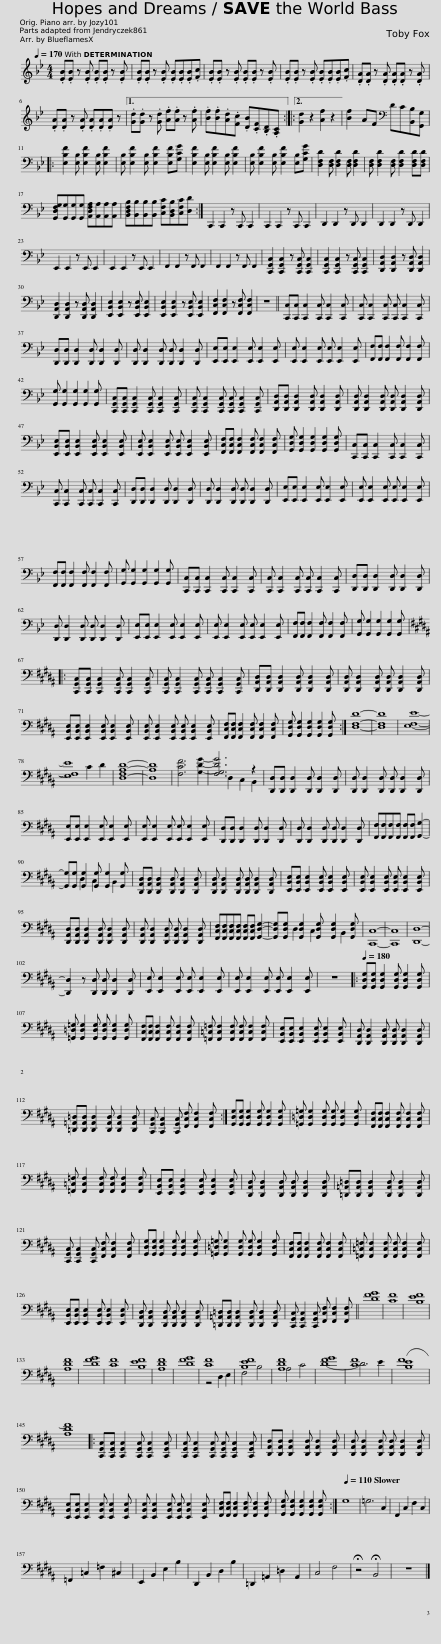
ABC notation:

X:1
%%score ( 1 2 )
L:1/8
Q:1/4=170
M:4/4
I:linebreak $
K:Bb
V:1 treble
V:2 treble
V:1
 .[EB].[EB] z .[EB] .[EB].[EB] z .[EB] | .[EB].[EB] z .[EB] .[EB].[EB].[EB].[Fc] | .[EB].[EB] z .[EB] .[EB].[EB] z .[EB] | .[EB].[EB] z .[EB] .[EB].[EB].[EB].[Fc] | .[DA].[DA] z .[DA] .[DA].[DA] z .[DA] |$ %5
 .[DA].[DA] z .[DA] .[DA].[DA].[DA] z |1 .[Gd].[Gd] z .[Gd] .[Af].[Af] z .[Af] | .[Bf].[Bf].[Ad].[Fc] .[DB].[CF].[B,D].[A,C] ::2 [Gd]2 z2 [Af]2 z2 || [Bf]2 AF[K:bass] DC[B,,B,][G,,G,] |:$ %10
 [E,B,F]2 [E,B,] [E,B,F]2 [E,B,] [E,B,F]2 | [E,B,] [E,B,F]2 [E,B,] [E,B,F]2 [E,B,F][G,CG] | [E,B,F]2 [E,B,] [E,B,F]2 [E,B,] [E,B,F]2 | [E,B,] [E,B,F]2 [E,B,] [E,B,F]2 [E,B,][G,CG] | [D,F,D]2 [D,F,] [D,F,D]2 [D,F,] [D,F,D]2 | %15
 [D,F,] [D,F,D]2 [D,F,] [D,F,D]2 [D,F,D][D,F,D] |$ [G,,D,F,G,][G,,G,][G,,G,][G,,G,] [A,,D,F,A,][A,,A,][A,,A,][A,,A,] | [B,,D,F,B,][B,,B,][B,,B,][B,,B,] [C,F,C][B,,D,B,][C,F,C][D,D] :| C,,2 C,,2 z C,, C,,2 | C,,2 C,,2 z C,, C,,2 | %20
 D,,2 D,,2 z D,, D,,2 | D,,2 D,,2 z D,, D,,2 |$ E,,2 E,,2 z E,, E,,2 | E,,2 E,,2 z E,, E,,2 | F,,2 F,,2 z F,, F,,2 | %25
 F,,2 F,,2 z F,, F,,2 | [C,,G,,C,]2 [C,,G,,C,]2 z [C,,G,,C,] [C,,G,,C,]2 | [C,,G,,C,]2 [C,,G,,C,]2 z [C,,G,,C,] [C,,G,,C,]2 | [D,,A,,D,]2 [D,,A,,D,]2 z [D,,A,,D,] [D,,A,,D,]2 |$ [D,,A,,D,]2 [D,,A,,D,]2 z [D,,A,,D,] [D,,A,,D,]2 | %30
 [E,,B,,E,]2 [E,,B,,E,]2 z [E,,B,,E,] [E,,B,,E,]2 | [E,,B,,E,]2 [E,,B,,E,]2 z [E,,B,,E,] [E,,B,,E,]2 | [F,,C,F,]2 [F,,C,F,]2 z [F,,C,F,] [F,,C,F,]2 | z8 || [C,,C,][C,,C,] [C,,C,]2 [C,,C,] [C,,C,]2 [C,,C,] | %35
 [C,,C,] [C,,C,]2 [C,,C,] [C,,C,] [C,,C,]2 [C,,C,] |$ [D,,D,][D,,D,] [D,,D,]2 [D,,D,] [D,,D,]2 [D,,D,] | [D,,D,] [D,,D,]2 [D,,D,] [D,,D,] [D,,D,]2 [D,,D,] | [E,,E,][E,,E,] [E,,E,]2 [E,,E,] [E,,E,]2 [E,,E,] | [E,,E,] [E,,E,]2 [E,,E,] [E,,E,] [E,,E,]2 [E,,E,] | %40
 [F,,F,][F,,F,] [F,,F,]2 [F,,F,] [F,,F,]2 [F,,F,] |$ [G,,G,] [G,,G,]2 [G,,G,]2 [G,,G,]2 [G,,G,] | [C,,G,,C,][C,,G,,C,] [C,,G,,C,]2 [C,,G,,C,] [C,,G,,C,]2 [C,,G,,C,] | [C,,G,,C,] [C,,G,,C,]2 [C,,G,,C,] [C,,G,,C,] [C,,G,,C,]2 [C,,G,,C,] | [D,,A,,D,][D,,A,,D,] [D,,A,,D,]2 [D,,A,,D,] [D,,A,,D,]2 [D,,A,,D,] | %45
 [D,,A,,D,] [D,,A,,D,]2 [D,,A,,D,] [D,,A,,D,] [D,,A,,D,]2 [D,,A,,D,] |$ [E,,B,,E,][E,,B,,E,] [E,,B,,E,]2 [E,,B,,E,] [E,,B,,E,]2 [E,,B,,E,] | [E,,B,,E,] [E,,B,,E,]2 [E,,B,,E,] [E,,B,,E,] [E,,B,,E,]2 [E,,B,,E,] | [F,,C,F,][F,,C,F,] [F,,C,F,]2 [F,,C,F,] [F,,C,F,]2 [F,,C,F,] | [G,,D,G,] [G,,D,G,]2 [G,,D,G,]2 [G,,D,G,]2 [G,,D,G,] | %50
 [C,,C,][C,,C,] [C,,C,]2 [C,,C,] [C,,C,]2 [C,,C,] |$ [C,,C,] [C,,C,]2 [C,,C,] [C,,C,] [C,,C,]2 [C,,C,] | [D,,D,][D,,D,] [D,,D,]2 [D,,D,] [D,,D,]2 [D,,D,] | [D,,D,] [D,,D,]2 [D,,D,] [D,,D,] [D,,D,]2 [D,,D,] | [E,,E,][E,,E,] [E,,E,]2 [E,,E,] [E,,E,]2 [E,,E,] | %55
 [E,,E,] [E,,E,]2 [E,,E,] [E,,E,] [E,,E,]2 [E,,E,] |$ [F,,F,][F,,F,] [F,,F,]2 [F,,F,] [F,,F,]2 [F,,F,] | [G,,G,] [G,,G,]2 [G,,G,]2 [G,,G,]2 [G,,G,] | [C,,C,][C,,C,] [C,,C,]2 [C,,C,] [C,,C,]2 [C,,C,] | [C,,C,] [C,,C,]2 [C,,C,] [C,,C,] [C,,C,]2 [C,,C,] | %60
 [D,,D,][D,,D,] [D,,D,]2 [D,,D,] [D,,D,]2 [D,,D,] |$ [D,,D,] [D,,D,]2 [D,,D,] [D,,D,] [D,,D,]2 [D,,D,] | [E,,E,][E,,E,] [E,,E,]2 [E,,E,] [E,,E,]2 [E,,E,] | [E,,E,] [E,,E,]2 [E,,E,] [E,,E,] [E,,E,]2 [E,,E,] | [F,,F,][F,,F,] [F,,F,]2 [F,,F,] [F,,F,]2 [F,,F,] | %65
 [G,,G,] [G,,G,]2 [G,,G,]2 [G,,G,]2 [G,,G,] |:$[K:B] [C,,G,,C,][C,,G,,C,] [C,,G,,C,]2 [C,,G,,C,] [C,,G,,C,]2 [C,,G,,C,] | [C,,G,,C,] [C,,G,,C,]2 [C,,G,,C,] [C,,G,,C,] [C,,G,,C,]2 [C,,G,,C,] | [D,,A,,D,][D,,A,,D,] [D,,A,,D,]2 [D,,A,,D,] [D,,A,,D,]2 [D,,A,,D,] | [D,,A,,D,] [D,,A,,D,]2 [D,,A,,D,] [D,,A,,D,] [D,,A,,D,]2 [D,,A,,D,] |$ %70
 [E,,B,,E,][E,,B,,E,] [E,,B,,E,]2 [E,,B,,E,] [E,,B,,E,]2 [E,,B,,E,] | [E,,B,,E,] [E,,B,,E,]2 [E,,B,,E,] [E,,B,,E,] [E,,B,,E,]2 [E,,B,,E,] | [F,,C,F,][F,,C,F,] [F,,C,F,]2 [F,,C,F,] [F,,C,F,]2 [F,,C,F,] | [G,,D,G,] [G,,D,G,]2 [G,,D,G,]2 [G,,D,G,]2 [G,,D,G,] :| [D,F,D]8- | %75
 [D,F,D]8 | [E,F,E]8- |$ [E,F,E]8 | [D,A,D]8- | [D,A,D]8 | %80
 [F,CF]6 [G,DG]2- | [F,G,DG]6 z2 | [D,,D,][D,,D,] [D,,D,]2 [D,,D,] [D,,D,]2 [D,,D,] | [D,,D,] [D,,D,]2 [D,,D,] [D,,D,] [D,,D,]2 [D,,D,] |$ [E,,E,][E,,E,] [E,,E,]2 [E,,E,] [E,,E,]2 [E,,E,] | %85
 [E,,E,] [E,,E,]2 [E,,E,] [E,,E,] [E,,E,]2 [E,,E,] | [D,,D,][D,,D,] [D,,D,]2 [D,,D,] [D,,D,]2 [D,,D,] | [D,,D,] [D,,D,]2 [D,,D,] [D,,D,] [D,,D,]2 [D,,D,] | [F,,F,][F,,F,][F,,F,][F,,F,] [F,,F,][F,,F,] [G,,G,]2- |$ [G,,G,][G,,G,] [G,,G,]2 [G,,G,] [G,,G,]2 [G,,G,] | %90
 [D,,A,,D,][D,,A,,D,] [D,,A,,D,]2 [D,,A,,D,] [D,,A,,D,]2 [D,,A,,D,] | [D,,A,,D,] [D,,A,,D,]2 [D,,A,,D,] [D,,A,,D,] [D,,A,,D,]2 [D,,A,,D,] | [E,,B,,E,][E,,B,,E,] [E,,B,,E,]2 [E,,B,,E,] [E,,B,,E,]2 [E,,B,,E,] | [E,,B,,E,] [E,,B,,E,]2 [E,,B,,E,] [E,,B,,E,] [E,,B,,E,]2 [E,,B,,E,] |$ [D,,A,,D,][D,,A,,D,] [D,,A,,D,]2 [D,,A,,D,] [D,,A,,D,]2 [D,,A,,D,] | %95
 [D,,A,,D,] [D,,A,,D,]2 [D,,A,,D,] [D,,A,,D,] [D,,A,,D,]2 [D,,A,,D,] | [F,,C,F,][F,,C,F,][F,,C,F,][F,,C,F,] [F,,C,F,][F,,C,F,] [G,,D,G,]2- | [G,,D,G,][G,,D,G,] [G,,D,G,]2 [G,,D,G,] [G,,D,G,]2 [G,,D,G,] | [C,,C,]8- | [C,,C,]8 | %100
 [D,,D,]8- |$ [D,,D,]2 z [D,,D,] [D,,D,] [D,,D,]2 [D,,D,] | [E,,E,] [E,,E,]2 [E,,E,] [E,,E,] [E,,E,]2 [E,,E,] | [E,,E,] [E,,E,]2 [E,,E,] [E,,E,] [E,,E,]2 [E,,E,] | z8 |: %105
[Q:1/4=180] [G,,D,G,][G,,D,G,] [G,,D,G,]2 [G,,D,G,] [G,,D,G,]2 [G,,D,G,] |$ [=G,,=D,=G,] [G,,D,G,]2 [G,,D,G,] [G,,D,G,] [G,,D,G,]2 [G,,D,G,] | [F,,C,F,][F,,C,F,] [F,,C,F,]2 [F,,C,F,] [F,,C,F,]2 [F,,C,F,] | [=F,,=C,=F,] [F,,C,F,]2 [F,,C,F,] [F,,C,F,] [F,,C,F,]2 [F,,C,F,] | [E,,B,,E,][E,,B,,E,] [E,,B,,E,]2 [E,,B,,E,] [E,,B,,E,]2 [E,,B,,E,] | %110
 [D,,A,,D,] [D,,A,,D,]2 [D,,A,,D,] [D,,A,,D,] [D,,A,,D,]2 [D,,A,,D,] |$ [=D,,=A,,=D,][D,,A,,D,] [D,,A,,D,]2 [D,,A,,D,] [D,,A,,D,]2 [D,,A,,D,] | [C,,G,,C,] [C,,G,,C,]2 [C,,G,,C,] [F,,C,F,] [F,,C,F,]2 [F,,C,F,] :| [G,,D,G,][G,,D,G,] [G,,D,G,]2 [G,,D,G,] [G,,D,G,]2 [G,,D,G,] | [=G,,=D,=G,] [G,,D,G,]2 [G,,D,G,] [G,,D,G,] [G,,D,G,]2 [G,,D,G,] | %115
 [F,,C,F,][F,,C,F,] [F,,C,F,]2 [F,,C,F,] [F,,C,F,]2 [F,,C,F,] |$ [=F,,=C,=F,] [F,,C,F,]2 [F,,C,F,] [F,,C,F,] [F,,C,F,]2 [F,,C,F,] | [E,,B,,E,][E,,B,,E,] [E,,B,,E,]2 [E,,B,,E,] [E,,B,,E,]2 [E,,B,,E,] | [D,,A,,D,] [D,,A,,D,]2 [D,,A,,D,] [D,,A,,D,] [D,,A,,D,]2 [D,,A,,D,] | [=D,,=A,,=D,][D,,A,,D,] [D,,A,,D,]2 [D,,A,,D,] [D,,A,,D,]2 [D,,A,,D,] |$ %120
 [C,,G,,C,] [C,,G,,C,]2 [C,,G,,C,] [F,,C,F,] [F,,C,F,]2 [F,,C,F,] | [G,,D,G,][G,,D,G,] [G,,D,G,]2 [G,,D,G,] [G,,D,G,]2 [G,,D,G,] | [=G,,=D,=G,] [G,,D,G,]2 [G,,D,G,] [G,,D,G,] [G,,D,G,]2 [G,,D,G,] | [F,,C,F,][F,,C,F,] [F,,C,F,]2 [F,,C,F,] [F,,C,F,]2 [F,,C,F,] | [=F,,=C,=F,] [F,,C,F,]2 [F,,C,F,] [F,,C,F,] [F,,C,F,]2 [F,,C,F,] |$ %125
 [E,,B,,E,][E,,B,,E,] [E,,B,,E,]2 [E,,B,,E,] [E,,B,,E,]2 [E,,B,,E,] | [D,,A,,D,] [D,,A,,D,]2 [D,,A,,D,] [D,,A,,D,] [D,,A,,D,]2 [D,,A,,D,] | [=D,,=A,,=D,][D,,A,,D,] [D,,A,,D,]2 [D,,A,,D,] [D,,A,,D,]2 [D,,A,,D,] | [C,,G,,C,] [C,,G,,C,]2 [C,,G,,C,] [F,,C,F,] [F,,C,F,]2 [F,,C,F,] || [DFG]8 | %130
 [CF]8 | [B,EF]8 |$ [A,DF]8 | [DFG]8 | [CF]8 | %135
 [B,EF]8 | [A,DF]8 | [DFG]8 | [CF]8 | [B,EF]8 | %140
 [A,DF]8 | [FG]8 | [CF]8 | [B,E]8 |$ [A,D]8 |: %145
 [C,,G,,C,][C,,G,,C,] [C,,G,,C,]2 [C,,G,,C,] [C,,G,,C,]2 [C,,G,,C,] | [C,,G,,C,] [C,,G,,C,]2 [C,,G,,C,] [C,,G,,C,] [C,,G,,C,]2 [C,,G,,C,] | [D,,A,,D,][D,,A,,D,] [D,,A,,D,]2 [D,,A,,D,] [D,,A,,D,]2 [D,,A,,D,] | [D,,A,,D,] [D,,A,,D,]2 [D,,A,,D,] [D,,A,,D,] [D,,A,,D,]2 [D,,A,,D,] |$ [E,,B,,E,][E,,B,,E,] [E,,B,,E,]2 [E,,B,,E,] [E,,B,,E,]2 [E,,B,,E,] | %150
 [E,,B,,E,] [E,,B,,E,]2 [E,,B,,E,] [E,,B,,E,] [E,,B,,E,]2 [E,,B,,E,] | [F,,C,F,][F,,C,F,] [F,,C,F,]2 [F,,C,F,] [F,,C,F,]2 [F,,C,F,] | [G,,D,G,] [G,,D,G,]2 [G,,D,G,]2 [G,,D,G,]2 [G,,D,G,] :|[Q:1/4=110] G,8 | =G,6 C,2 | %155
 F,,2 C,2 F,2 C,2 |$ =F,,2 =C,2 =F,2 ^C,2 | E,,2 B,,2 E,2 B,2 | D,,2 B,,2 D,2 B,2 | =D,,2 =A,,2 =D,2 A,,2 | %160
 C,4 F,4 | !fermata!z4 !fermata!B,,4 | z8 |] %163
V:2
 x8 | x8 | x8 | x8 | x8 |$ %5
 x8 |1 x8 | x8 ::2 x8 || x4[K:bass] x4 |:$ %10
 x8 | x8 | x8 | x8 | x8 | %15
 x8 |$ x8 | x8 :| x8 | x8 | %20
 x8 | x8 |$ x8 | x8 | x8 | %25
 x8 | x8 | x8 | x8 |$ x8 | %30
 x8 | x8 | x8 | x8 || x8 | %35
 x8 |$ x8 | x8 | x8 | x8 | %40
 x8 |$ x8 | x8 | x8 | x8 | %45
 x8 |$ x8 | x8 | x8 | x8 | %50
 x8 |$ x8 | x8 | x8 | x8 | %55
 x8 |$ x8 | x8 | x8 | x8 | %60
 x8 |$ x8 | x8 | x8 | x8 | %65
 x8 |:$[K:B] x8 | x8 | x8 | x8 |$ %70
 x8 | x8 | x8 | x8 :| x8 | %75
 x8 | x8 |$ x4 C2 D2 | F,8 | x8 | %80
 x8 | x2 D,2 C,2 B,,2 | x8 | x8 |$ x8 | %85
 x8 | x8 | x8 | x8 |$ x2 D,2 C,2 B,,2 | %90
 x8 | x8 | x8 | x8 |$ x8 | %95
 x8 | x8 | x2 D,2 C,2 B,,2 | x8 | x8 | %100
 x8 |$ x8 | x8 | x8 | x8 |: %105
 x8 |$ x8 | x8 | x8 | x8 | %110
 x8 |$ x8 | x8 :| x8 | x8 | %115
 x8 |$ x8 | x8 | x8 | x8 |$ %120
 x8 | x8 | x8 | x8 | x8 |$ %125
 x8 | x8 | x8 | x8 || x8 | %130
 x8 | x8 |$ x8 | x8 | x8 | %135
 x8 | x8 | x8 | z4 D,2 E,2 | F,4 B,4 | %140
 A,4 C4 | D8- | D6 E2 | F8- |$ F8 |: %145
 x8 | x8 | x8 | x8 |$ x8 | %150
 x8 | x8 | x8 :| x8 | x8 | %155
 x8 |$ x8 | x8 | x8 | x8 | %160
 x8 | x8 | x8 |] %163
